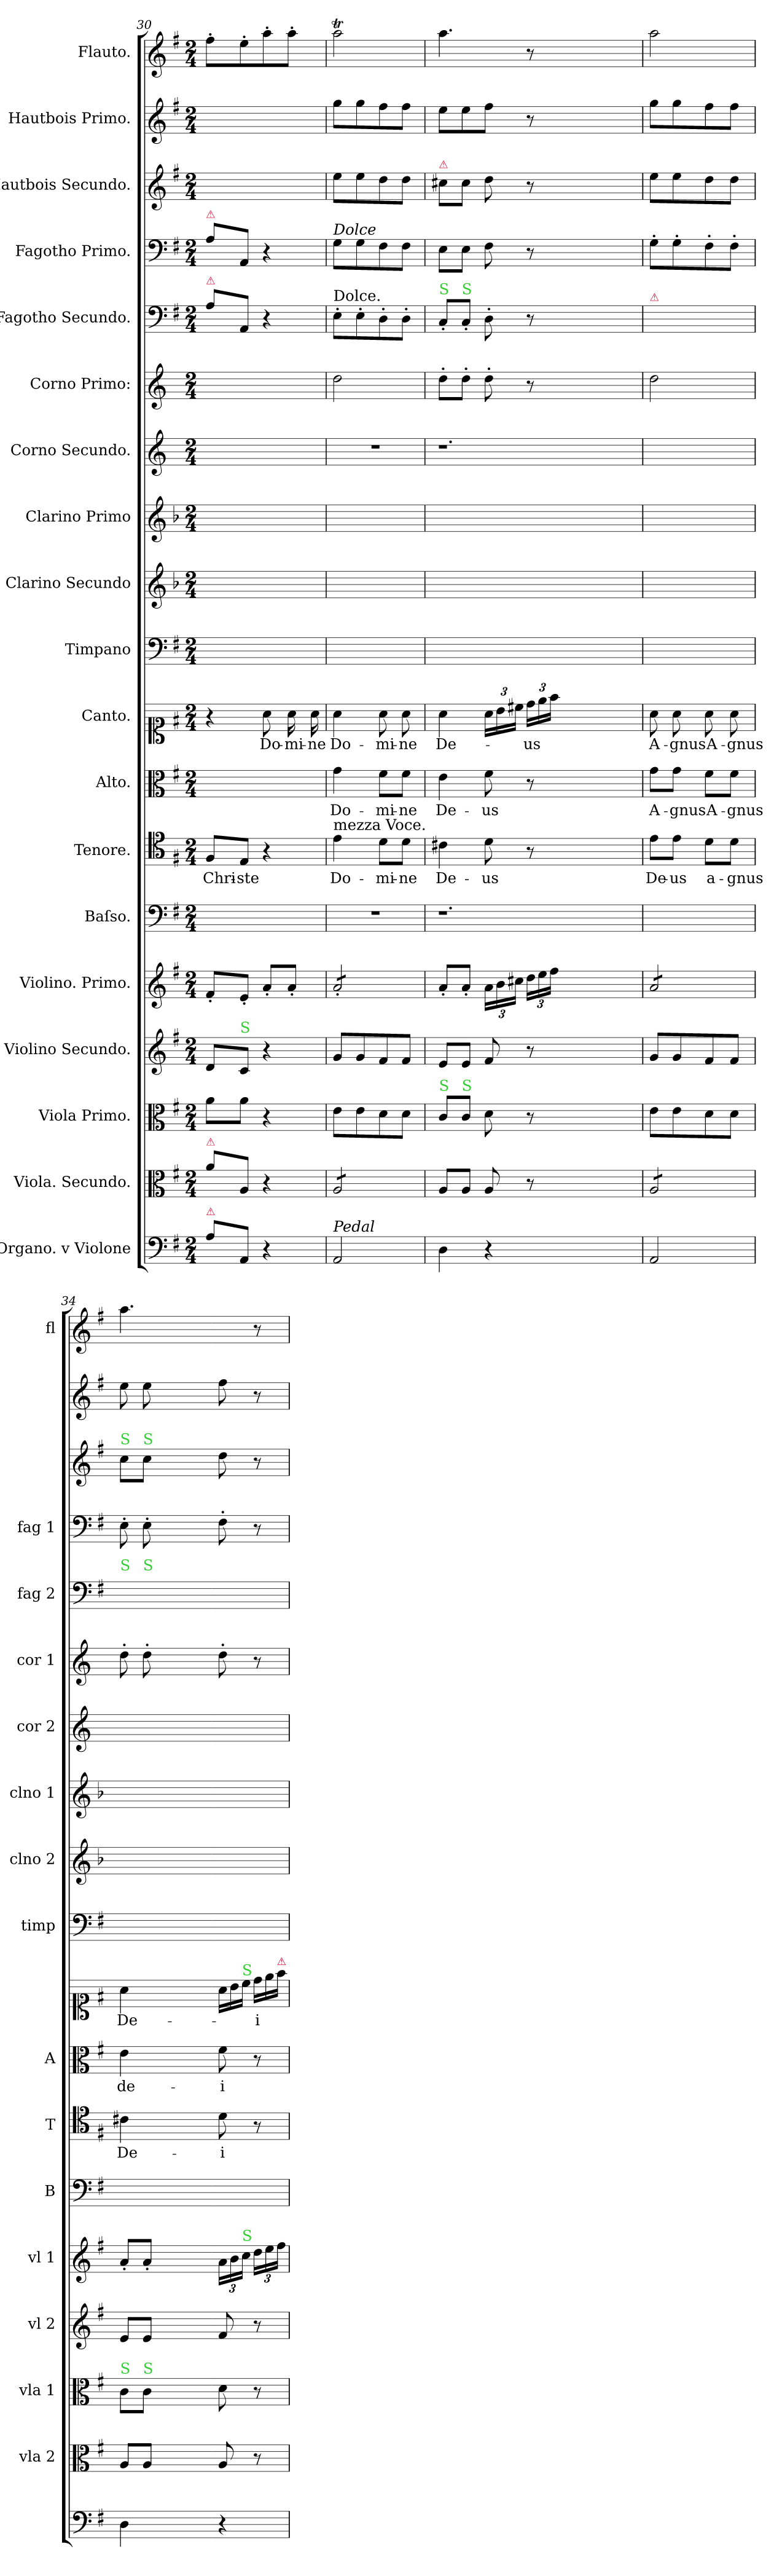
**kern	**kern	**kern	**kern	**kern	**kern	**kern	**text	**kern	**text	**dynam	**kern	**text	**kern	**kern	**kern	**kern	**kern	**dynam	**kern	**kern	**kern	**dynam	**kern	**dynam	**kern
*part19	*part18	*part17	*part16	*part15	*part14	*part13	*part13	*part12	*part12	*part12	*part11	*part11	*part10	*part9	*part8	*part7	*part6	*part6	*part5	*part4	*part3	*part3	*part2	*part2	*part1
*staff19	*staff18	*staff17	*staff16	*staff15	*staff14	*staff13	*staff13	*staff12	*staff12	*staff12	*staff11	*staff11	*staff10	*staff9	*staff8	*staff7	*staff6	*staff6	*staff5	*staff4	*staff3	*staff3	*staff2	*staff2	*staff1
*I"Organo. v Violone	*I"Viola. Secundo.	*I"Viola Primo.	*I"Violino Secundo.	*I"Violino. Primo.	*I"Baſso.	*I"Tenore.	*	*I"Alto.	*	*	*I"Canto.	*	*I"Timpano	*I"Clarino Secundo	*I"Clarino Primo	*I"Corno Secundo.	*I"Corno Primo:	*	*I"Fagotho Secundo.	*I"Fagotho Primo.	*I"Hautbois Secundo.	*	*I"Hautbois Primo.	*	*I"Flauto.
*	*I'vla 2	*I'vla 1	*I'vl 2	*I'vl 1	*I'B	*I'T	*	*I'A	*	*	*	*	*I'timp	*I'clno 2	*I'clno 1	*I'cor 2	*I'cor 1	*	*I'fag 2	*I'fag 1	*	*	*	*	*I'fl
*clefF4	*clefC3	*clefC3	*clefG2	*clefG2	*clefF4	*clefC4	*	*clefC3	*	*	*clefC1	*	*clefF4	*clefG2	*clefG2	*clefG2	*clefG2	*	*clefF4	*clefF4	*clefG2	*	*clefG2	*	*clefG2
*	*	*	*	*	*	*	*	*	*	*	*	*	*	*ITrd-1c-2	*ITrd-1c-2	*ITrd3c5	*ITrd3c5	*	*	*	*	*	*	*	*
*k[f#]	*k[f#]	*k[f#]	*k[f#]	*k[f#]	*k[f#]	*k[f#]	*	*k[f#]	*	*	*k[f#]	*	*k[f#]	*k[f#]	*k[f#]	*k[f#]	*k[f#]	*	*k[f#]	*k[f#]	*k[f#]	*	*k[f#]	*	*k[f#]
*G:	*G:	*G:	*G:	*G:	*G:	*G:	*	*G:	*	*	*G:	*	*G:	*G:	*G:	*G:	*G:	*	*	*	*G:	*	*G:	*	*G:
*M2/4	*M2/4	*M2/4	*M2/4	*M2/4	*M2/4	*M2/4	*	*M2/4	*	*	*M2/4	*	*M2/4	*M2/4	*M2/4	*M2/4	*M2/4	*	*M2/4	*M2/4	*M2/4	*	*M2/4	*	*M2/4
=30	=30	=30	=30	=30	=30	=30	=30	=30	=30	=30	=30	=30	=30	=30	=30	=30	=30	=30	=30	=30	=30	=30	=30	=30	=30
!	!	!	!	!	!	!	!	!	!	!	!	!	!	!	!	!	!	!	!	!LO:TX:a:color=crimson:t=⚠	!	!	!	!	!
!	!	!	!	!	!	!	!	!	!	!	!	!	!	!	!	!	!	!	!LO:TX:a:color=crimson:t=⚠	!	!	!	!	!	!
!	!LO:TX:a:color=crimson:t=⚠	!	!	!	!	!	!	!	!	!	!	!	!	!	!	!	!	!	!	!	!	!	!	!	!
!LO:TX:a:color=crimson:t=⚠	!	!	!	!	!	!	!	!	!	!	!	!	!	!	!	!	!	!	!	!	!	!	!	!	!
8A\L	8a\L	8a\L	8d/L	8f#'/L	2ryy	8F#/L	Chri-	2ryy	.	.	4r	.	2ryy	2ryy	2ryy	2ryy	2ryy	.	8A\L	8A\L	2ryy	.	2ryy	.	8ff#'\L
!	!	!	!LO:TX:a:color=limegreen:t=S	!	!	!	!	!	!	!	!	!	!	!	!	!	!	!	!	!	!	!	!	!	!
8AA/J	8A/J	8a\J	8c/J	8e'/J	.	8E/J	-ste	.	.	.	.	.	.	.	.	.	.	.	8AA/J	8AA/J	.	.	.	.	8ee'\
4r	4r	4r	4r	8a'/L	.	4r	.	.	.	.	8a\	Do-	.	.	.	.	.	.	4r	4r	.	.	.	.	8aa'\
.	.	.	.	8a'/J	.	.	.	.	.	.	16a\	-mi-	.	.	.	.	.	.	.	.	.	.	.	.	8aa'\J
.	.	.	.	.	.	.	.	.	.	.	16a\	-ne	.	.	.	.	.	.	.	.	.	.	.	.	.
=31	=31	=31	=31	=31	=31	=31	=31	=31	=31	=31	=31	=31	=31	=31	=31	=31	=31	=31	=31	=31	=31	=31	=31	=31	=31
!	!	!	!	!	!	!	!	!	!	!	!	!	!	!	!	!	!	!	!	!LO:TX:a:i:t=Dolce	!	!	!	!	!
!	!	!	!	!	!	!	!	!	!	!	!	!	!	!	!	!	!	!	!LO:TX:a:t=Dolce.	!	!	!	!	!	!
!	!	!	!	!	!	!LO:TX:a:t=mezza Voce.	!	!	!	!	!	!	!	!	!	!	!	!	!	!	!	!	!	!	!
!	!	!	!	!LO:TX:b:t=....	!	!	!	!	!	!	!	!	!	!	!	!	!	!	!	!	!	!	!	!	!
!	!LO:TX:b:t=||||	!	!	!	!	!	!	!	!	!	!	!	!	!	!	!	!	!	!	!	!	!	!	!	!
!LO:TX:a:i:t=Pedal	!	!	!	!	!	!	!	!	!	!	!	!	!	!	!	!	!	!	!	!	!	!	!	!	!
!	!	!	!	!	!	!	!	!	!	!LO:DY:a	!	!	!	!	!	!	!	!LO:DY:b	!	!	!	!LO:DY:b	!	!LO:DY:b	!
*	*tremolo	*	*	*	*	*	*	*	*	*	*	*	*	*	*	*	*	*	*	*	*	*	*	*	*
*	*	*	*	*tremolo	*	*	*	*	*	*	*	*	*	*	*	*	*	*	*	*	*	*	*	*	*
2AA/	8A/L	8e\L	8g/L	8a'/L	2r	4e\	Do-	4g\	Do-	mezza forte	4a\	Do-	2ryy	2ryy	2ryy	2r	2a\	piano	8E'\L	8G\L	8ee\L	pia.	8gg\L	piano	2aaT\
.	8A/	8e\	8g/	8a'/	.	.	.	.	.	.	.	.	.	.	.	.	.	.	8E'\	8G\	8ee\	.	8gg\	.	.
.	8A/	8d\	8f#/	8a'/	.	8d\L	-mi-	8f#\L	-mi-	.	8a\	-mi-	.	.	.	.	.	.	8D'\	8F#\	8dd\	.	8ff#\	.	.
.	8A/J	8d\J	8f#/J	8a'/J	.	8d\J	-ne	8f#\J	-ne	.	8a\	-ne	.	.	.	.	.	.	8D'\J	8F#\J	8dd\J	.	8ff#\J	.	.
*	*	*	*	*Xtremolo	*	*	*	*	*	*	*	*	*	*	*	*	*	*	*	*	*	*	*	*	*
*	*Xtremolo	*	*	*	*	*	*	*	*	*	*	*	*	*	*	*	*	*	*	*	*	*	*	*	*
=32	=32	=32	=32	=32	=32	=32	=32	=32	=32	=32	=32	=32	=32	=32	=32	=32	=32	=32	=32	=32	=32	=32	=32	=32	=32
!	!	!	!	!	!	!	!	!	!	!	!	!	!	!	!	!	!	!	!	!	!LO:TX:a:color=crimson:t=⚠	!	!	!	!
!	!	!	!	!	!	!	!	!	!	!	!	!	!	!	!	!	!	!	!LO:TX:a:color=limegreen:t=S	!	!	!	!	!	!
!	!	!LO:TX:a:color=limegreen:t=S	!	!	!	!	!	!	!	!	!	!	!	!	!	!	!	!	!	!	!	!	!	!	!
4D\	8A/L	8c/L	8e/L	8a'/L	1.r	4c#X\	De-	4e\	De-	.	4a\	De-	2ryy	2ryy	2ryy	1.r	8a'\L	.	8C'/L	8E\L	8cc#X\L	.	8ee\L	.	4.aa\
!	!	!	!	!	!	!	!	!	!	!	!	!	!	!	!	!	!	!	!LO:TX:a:color=limegreen:t=S	!	!	!	!	!	!
!	!	!LO:TX:a:color=limegreen:t=S	!	!	!	!	!	!	!	!	!	!	!	!	!	!	!	!	!	!	!	!	!	!	!
.	8A/J	8c/J	8e/J	8a'/J	.	.	.	.	.	.	.	.	.	.	.	.	8a'\J	.	8C'/J	8E\J	8cc#\J	.	8ee\	.	.
4r	8A/	8d\	8f#/	24a\LL	.	8d\	-us	8f#\	-us	.	24a\LL	.	.	.	.	.	8a'\	.	8D'\	8F#\	8dd\	.	8ff#\J	.	.
.	.	.	.	24b\	.	.	.	.	.	.	24b\	.	.	.	.	.	.	.	.	.	.	.	.	.	.
.	.	.	.	24cc#X\JJ	.	.	.	.	.	.	24cc#X\JJ	.	.	.	.	.	.	.	.	.	.	.	.	.	.
.	8r	8r	8r	24dd\LL	.	8r	.	8r	.	.	24dd\LL	-us	.	.	.	.	8r	.	8r	8r	8r	.	8r	.	8r
.	.	.	.	24ee\	.	.	.	.	.	.	24ee\	.	.	.	.	.	.	.	.	.	.	.	.	.	.
.	.	.	.	24ff#\JJ	.	.	.	.	.	.	24ff#\JJ	.	.	.	.	.	.	.	.	.	.	.	.	.	.
1ryy	1ryy	1ryy	1ryy	1ryy	.	1ryy	.	1ryy	.	.	1ryy	.	1ryy	1ryy	1ryy	.	1ryy	.	1ryy	1ryy	1ryy	.	1ryy	.	1ryy
=33	=33	=33	=33	=33	=33	=33	=33	=33	=33	=33	=33	=33	=33	=33	=33	=33	=33	=33	=33	=33	=33	=33	=33	=33	=33
!	!	!	!	!	!	!	!	!	!	!	!	!	!	!	!	!	!	!	!LO:TX:a:color=crimson:t=⚠	!	!	!	!	!	!
!	!LO:TX:b:t=||||	!	!	!	!	!	!	!	!	!	!	!	!	!	!	!	!	!	!	!	!	!	!	!	!
*	*tremolo	*	*	*	*	*	*	*	*	*	*	*	*	*	*	*	*	*	*	*	*	*	*	*	*
*	*	*	*	*tremolo	*	*	*	*	*	*	*	*	*	*	*	*	*	*	*	*	*	*	*	*	*
2AA/	8A/L	8e\L	8g/L	8a/L	2ryy	8e\L	De-	8g\L	A-	.	8a\	A-	2ryy	2ryy	2ryy	2ryy	2a\	.	8E'\Lyy	8G'\L	8ee\L	.	8gg\L	.	2aa\
.	8A/	8e\	8g/	8a/	.	8e\J	-us	8g\J	-gnus	.	8a\	-gnus	.	.	.	.	.	.	8E'\yy	8G'\	8ee\	.	8gg\	.	.
!	!	!	!	!	!	!	!	!	!LO:LY:i	!	!	!LO:LY:i	!	!	!	!	!	!	!	!	!	!	!	!	!
.	8A/	8d\	8f#/	8a/	.	8d\L	a-	8f#\L	A-	.	8a\	A-	.	.	.	.	.	.	8D'\yy	8F#'\	8dd\	.	8ff#\	.	.
!	!	!	!	!	!	!	!	!	!LO:LY:i	!	!	!LO:LY:i	!	!	!	!	!	!	!	!	!	!	!	!	!
.	8A/J	8d\J	8f#/J	8a/J	.	8d\J	-gnus	8f#\J	-gnus	.	8a\	-gnus	.	.	.	.	.	.	8D'\Jyy	8F#'\J	8dd\J	.	8ff#\J	.	.
*	*	*	*	*Xtremolo	*	*	*	*	*	*	*	*	*	*	*	*	*	*	*	*	*	*	*	*	*
*	*Xtremolo	*	*	*	*	*	*	*	*	*	*	*	*	*	*	*	*	*	*	*	*	*	*	*	*
=34	=34	=34	=34	=34	=34	=34	=34	=34	=34	=34	=34	=34	=34	=34	=34	=34	=34	=34	=34	=34	=34	=34	=34	=34	=34
!	!	!	!	!	!	!	!	!	!	!	!	!	!	!	!	!	!	!	!	!	!LO:TX:a:color=limegreen:t=S	!	!	!	!
!	!	!	!	!	!	!	!	!	!	!	!	!	!	!	!	!	!	!	!LO:TX:a:color=limegreen:t=S	!	!	!	!	!	!
!	!	!LO:TX:a:color=limegreen:t=S	!	!	!	!	!	!	!	!	!	!	!	!	!	!	!	!	!	!	!	!	!	!	!
4D\	8A/L	8c\L	8e/L	8a'/L	2ryy	4c#X\	De-	4e\	de-	.	4a\	De-	2ryy	2ryy	2ryy	2ryy	8a'\	.	8C'/Lyy	8E'\	8cc\L	.	8ee\	.	4.aa\
!	!	!	!	!	!	!	!	!	!	!	!	!	!	!	!	!	!	!	!	!	!LO:TX:a:color=limegreen:t=S	!	!	!	!
!	!	!	!	!	!	!	!	!	!	!	!	!	!	!	!	!	!	!	!LO:TX:a:color=limegreen:t=S	!	!	!	!	!	!
!	!	!LO:TX:a:color=limegreen:t=S	!	!	!	!	!	!	!	!	!	!	!	!	!	!	!	!	!	!	!	!	!	!	!
.	8A/J	8c\J	8e/J	8a'/J	.	.	.	.	.	.	.	.	.	.	.	.	8a'\	.	8C'/Jyy	8E'\	8cc\J	.	8ee\	.	.
4ryy	4ryy	4ryy	4ryy	4ryy	.	4ryy	.	4ryy	.	.	4ryy	.	.	.	.	.	4ryy	.	4ryy	4ryy	4ryy	.	4ryy	.	.
.	.	.	.	.	.	.	.	.	.	.	.	.	.	.	.	.	.	.	.	.	.	.	.	.	8ryy
=-	=-	=-	=-	=-	=-	=-	=-	=-	=-	=-	=-	=-	=-	=-	=-	=-	=-	=-	=-	=-	=-	=-	=-	=-	=-
*	*	*	*	*	*	*	*	*	*	*	*Xtuplet	*	*	*	*	*	*	*	*	*	*	*	*	*	*
4r	8A/	8d\	8f#/	24a\LL	4ryy	8d\	-i	8f#\	-i	.	24a\LL	.	4ryy	4ryy	4ryy	4ryy	8a'\	.	8D'\yy	8F#'\	8dd\	.	8ff#\	.	8ryy
.	.	.	.	24b\	.	.	.	.	.	.	24b\	.	.	.	.	.	.	.	.	.	.	.	.	.	.
!	!	!	!	!	!	!	!	!	!	!	!LO:TX:a:color=limegreen:t=S	!	!	!	!	!	!	!	!	!	!	!	!	!	!
!	!	!	!	!LO:TX:a:color=limegreen:t=S	!	!	!	!	!	!	!	!	!	!	!	!	!	!	!	!	!	!	!	!	!
.	.	.	.	24cc\JJ	.	.	.	.	.	.	24cc\JJ	.	.	.	.	.	.	.	.	.	.	.	.	.	.
.	8r	8r	8r	24dd\LL	.	8r	.	8r	.	.	24dd\LL	-i	.	.	.	.	8r	.	8ryy	8r	8r	.	8r	.	8r
.	.	.	.	24ee\	.	.	.	.	.	.	24ee\	.	.	.	.	.	.	.	.	.	.	.	.	.	.
!	!	!	!	!	!	!	!	!	!	!	!LO:TX:a:color=crimson:t=⚠	!	!	!	!	!	!	!	!	!	!	!	!	!	!
.	.	.	.	24ff#\JJ	.	.	.	.	.	.	24ff#\JJ	.	.	.	.	.	.	.	.	.	.	.	.	.	.
=	=	=	=	=	=	=	=	=	=	=	=	=	=	=	=	=	=	=	=	=	=	=	=	=	=
*-	*-	*-	*-	*-	*-	*-	*-	*-	*-	*-	*-	*-	*-	*-	*-	*-	*-	*-	*-	*-	*-	*-	*-	*-	*-
